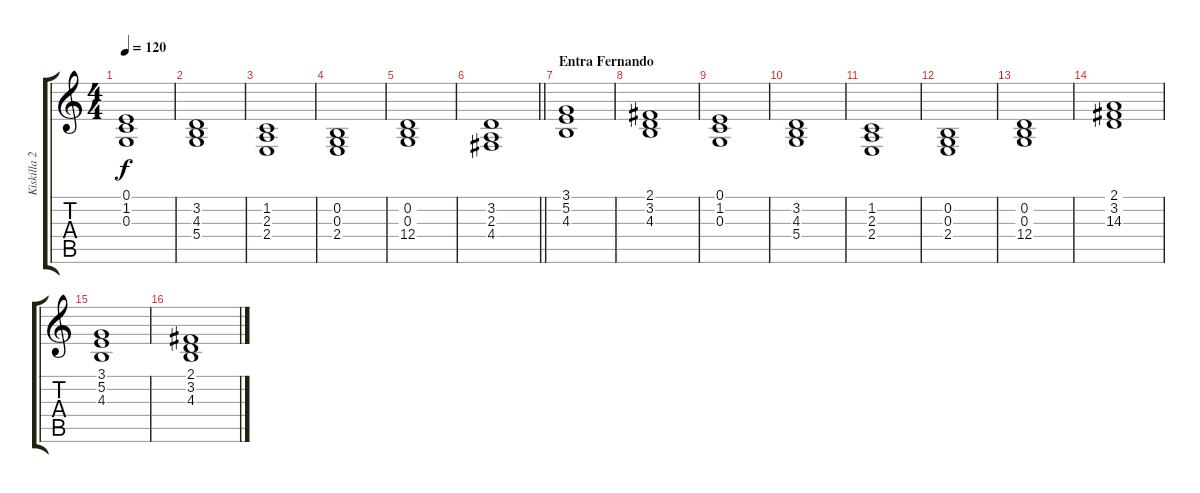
\track ("Kiskilla 2" "Kiskilla 2") {instrument stringensemble1}
\staff {score tabs}
\tuning (E4 B3 G3 D3 A2 E2) {hide}
\ts (4 4)
\tempo 120
\clef g2
\ks c
(0.1 1.2 0.3).1{dy f} |
(3.2 4.3 5.4).1 |
(1.2 2.3 2.4).1 |
(0.2 0.3 2.4).1 |
(0.2 0.3 12.4).1 |
\barLineRight lightlight
(3.2 2.3 4.4).1 |
\section ("" "Entra Fernando")
(3.1 5.2 4.3).1 |
(2.1 3.2 4.3).1 |
(0.1 1.2 0.3).1 |
(3.2 4.3 5.4).1 |
(1.2 2.3 2.4).1 |
(0.2 0.3 2.4).1 |
(0.2 0.3 12.4).1 |
(2.1 3.2 14.3).1 |
(3.1 5.2 4.3).1 |
(2.1 3.2 4.3).1
